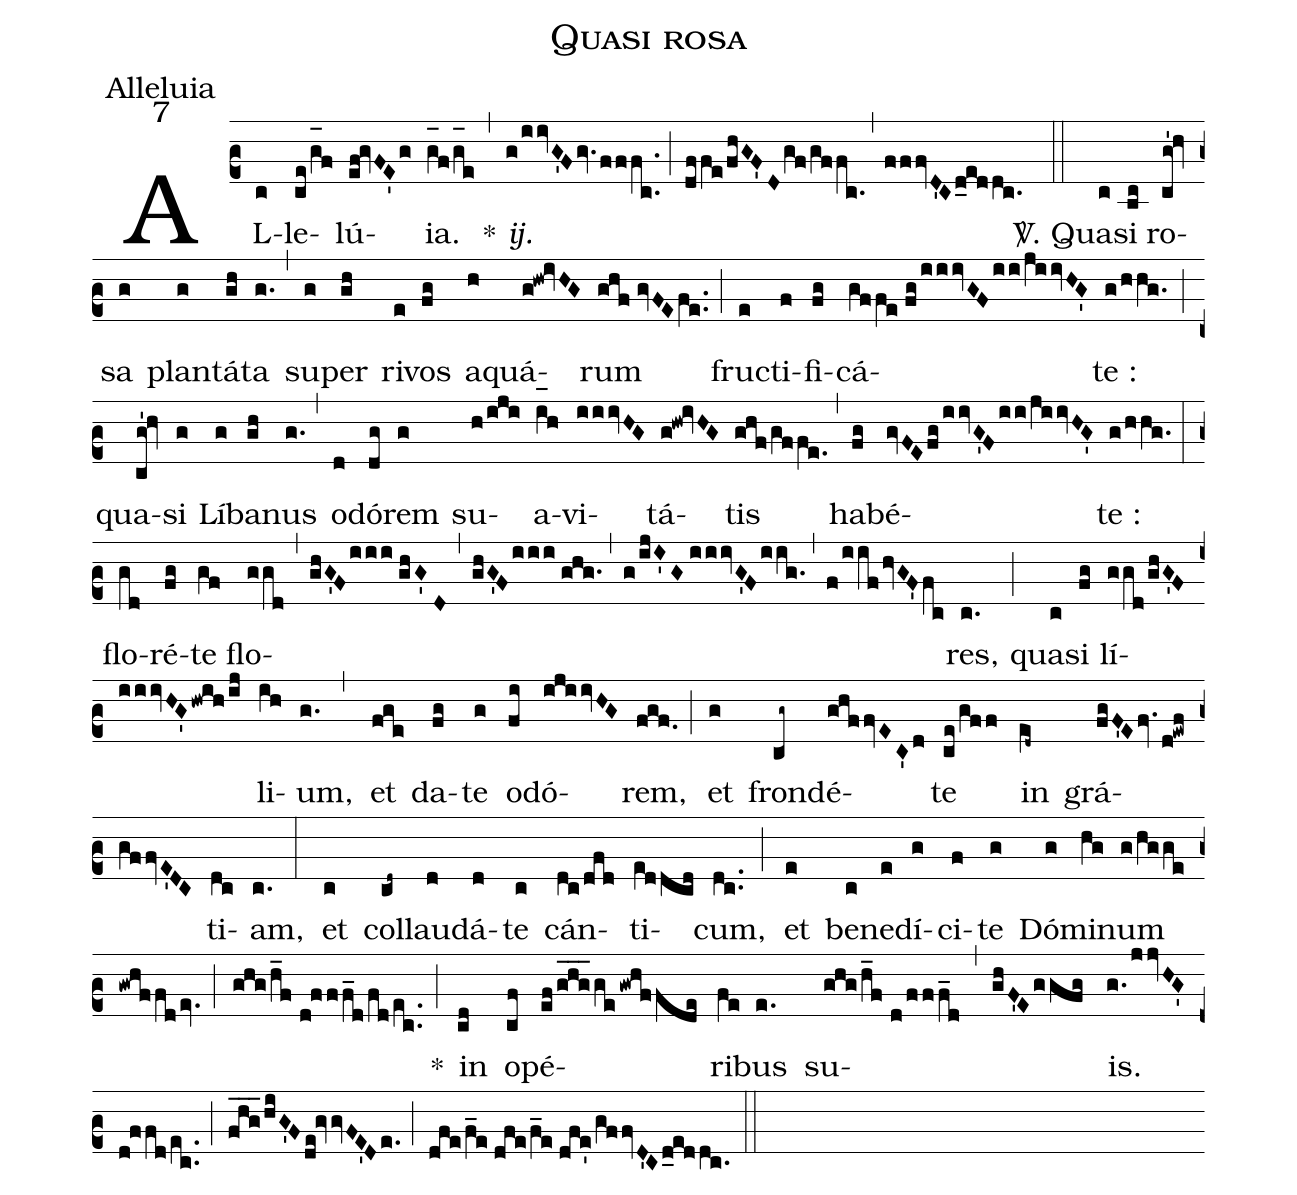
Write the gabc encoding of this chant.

name:Quasi rosa;
office-part:Alleluia;
mode:7;
%%
(c2) AL(c)le(ce/g_[oh:h]f)lú(ef!gvFE'g){ia}.(g_[oh:h]f/g_[oh:h]e) <clear>*(,) <i>ij.</i>(g/iivG'Fgv.fffc..) (;) (dffe/fhGF'Dgf/gffc.) (,) (fffvD'Cd_eddc.) (::) <sp>V/</sp>. Qua(c)si(bc) ro(cg'!hv)sa(g) plan(g)tá(gh)ta(g.) (,) su(g)per(gh) ri(e)vos(fg) a(h)quá(g!hw!ivHG)rum(ghf//gvFEfe..) (;) fru(e)cti(f)fi(fg)cá(gffe//fg/iiivGFii/jiivHG')te :(g/hhg.) (;) qua(cg'!hv)si(g) Lí(g)ba(gh)nus(g.) (,) o(d)dó(dg)rem(g) su(h/iji)a(i_[oh:h]h)vi(iiivHG)tá(g!hw!ivHG)tis(ghf/gffe.) (,) ha(fg)bé(gvFEfg/iivG'Fii/jiivHG')te :(g/hhg.) (:) flo(gd)ré(fg)te(gf) flo(ggd)(,)(ghG'Fiii//ghG'//D)(,)(ghG'Fiii//ghg.)(,)(g/ijI'G//iiivG'Fiig.)(,)(f/iifhvGF'fc)res,(c.) (;) qua(c)si(fg) lí(ggd/ghG'FiiivHG'hwih/ij)li(ih)um,(g.) (,) et(fge) da(fg)te(g) o(fi)dó(ijiivHG)rem,(fgf.) (;) et(g) fron(cg~)dé(ghffvEC'd)te(ce/gff) in(e[ll:1]d~) grá(fgF'Efv.d!ewf/gffvE'DC)ti(dc)am,(c.) (:) et(c) col(cd~)lau(d)dá(d)te(c) cán(dc/dfd)ti(e[ll:1]ddcd)cum,(dc..) (;) et(e) be(c)ne(e)dí(g)ci(f)te(g) Dó(g)mi(hg)num(g/hgge/gwhffdev.) (;) (ghg/h_f//d!fff_d/fd/ec..) <clear>*(;) in(cd) o(cf)pé(ef/ghg___ge/gwhffde)ri(fe)bus(e.) su(ghg/h_f//d/fff_d)(,)(ghF'Eggfg)is.(g./jjvHG'd!ffd/ec..) (;) (fhg___/hiG'Fde!gvvFE'De.) (;) (dfe/f_e//dfe/f_e//dfe'/gffvD'Cd_eddc.) (::)
